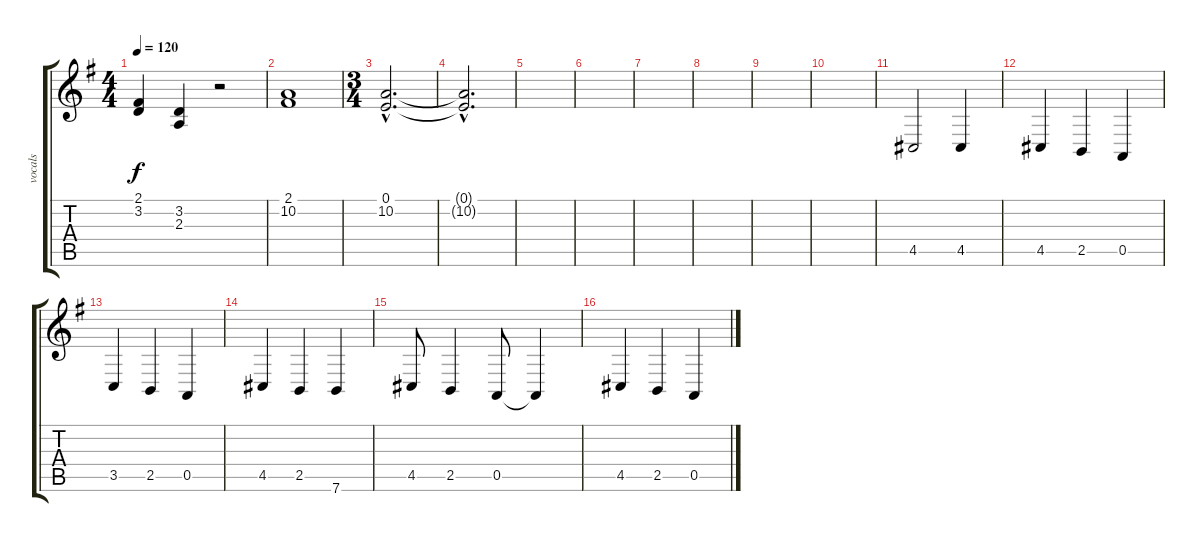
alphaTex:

\track ("vocals" "vocals") {instrument sitar}
\staff {score tabs}
\tuning (E4 B3 G3 D3 A2 E2) {hide}
\ts (4 4)
\tempo 120
\clef g2
\ks g
(2.1 3.2).4{dy f} (3.2 2.3).4 r.2 |
(2.1 10.2).1 |
\ts (3 4)
(0.1{hac} 10.2{hac}).2{d} |
(0.1{hac t} 10.2{hac t}).2{d} |
|
|
|
|
|
|
4.5.2 4.5.4 |
4.5.4 2.5.4 0.5.4 |
3.5.4 2.5.4 0.5.4 |
4.5.4 2.5.4 7.6.4 |
4.5.8 2.5.4 0.5.8 0.5{t}.4 |
4.5.4 2.5.4 0.5.4
